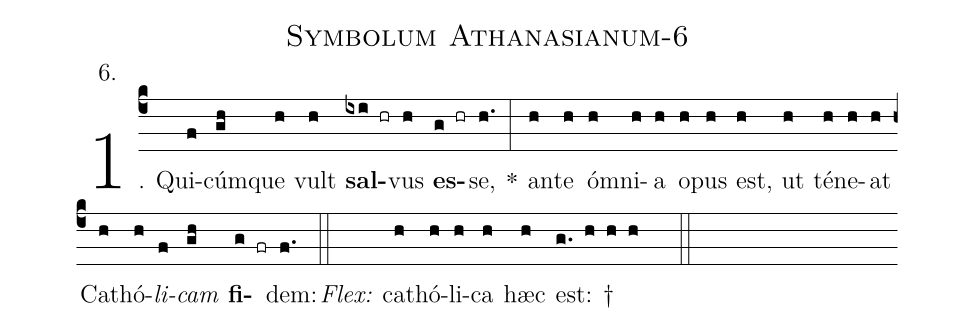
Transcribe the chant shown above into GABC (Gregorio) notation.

name: Symbolum Athanasianum-6;
annotation: 6.;
%%
(c4)1. Qui(f)cúm(gh)que(h) vult(h) <b>sal</b>(ixi hr)vus(h) <b>es</b>(g hr)se,(h.) *(:) an(h)te(h) óm(h)ni(h)a(h) o(h)pus(h) est,(h) ut(h) té(h)ne(h)at(h) Ca(h)thó(h)<i>li</i>(f)<i>cam</i>(gh) <b>fi</b>(g fr)dem:(f.) (::)
<i>Flex:</i>()  ca(h)thó(h)li(h)ca(h) hæc(h) est: †(g. h h h  ::)
